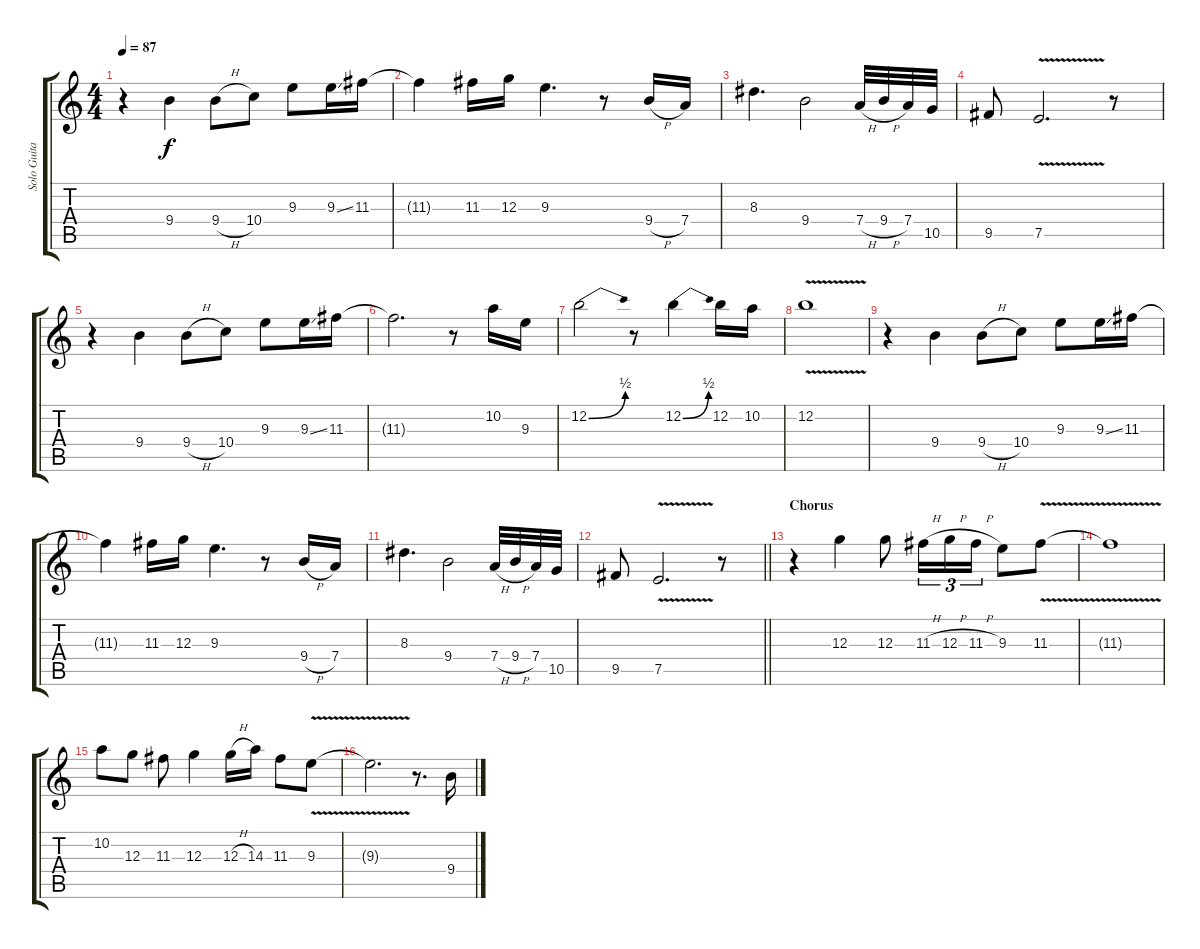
\track ("Solo Guitar" "Solo Guita") {instrument overdrivenguitar}
\staff {score tabs}
\tuning (E4 B3 G3 D3 A2 E2) {hide}
\ts (4 4)
\tempo 87
\clef g2
\ks c
r.4{dy f} 9.4.4 9.4{h}.8 10.4.8 9.3.8 9.3{ss}.16 11.3.16 |
11.3{t}.4 11.3.16 12.3.16 9.3.4{d} r.8 9.4{h}.16 7.4.16 |
8.3.4{d} 9.4.2 7.4{h}.32 9.4{h}.32 7.4.32 10.5.32 |
9.5.8 7.5{v}.2{d} r.8 |
r.4 9.4.4 9.4{h}.8 10.4.8 9.3.8 9.3{ss}.16 11.3.16 |
11.3{t}.2{d} r.8 10.2.16 9.3.16 |
12.2{be (bend 0 0 60 2)}.2 r.8 12.2{be (bend 0 0 60 2)}.4 12.2.16 10.2.16 |
12.2{v}.1 |
r.4 9.4.4 9.4{h}.8 10.4.8 9.3.8 9.3{ss}.16 11.3.16 |
11.3{t}.4 11.3.16 12.3.16 9.3.4{d} r.8 9.4{h}.16 7.4.16 |
8.3.4{d} 9.4.2 7.4{h}.32 9.4{h}.32 7.4.32 10.5.32 |
\barLineRight lightlight
9.5.8 7.5{v}.2{d} r.8 |
\section ("" "Chorus")
r.4 12.3.4 12.3.8 11.3{h}.16{tu (3 2)} 12.3{h}.16{tu (3 2)} 11.3{h}.16{tu (3 2)} 9.3.8 11.3{v}.8 |
11.3{t}.1 |
10.2.8 12.3.8 11.3.8 12.3.4 12.3{h}.16 14.3.16 11.3.8 9.3{v}.8 |
9.3{t}.2{d} r.8{d} 9.4{h}.16
